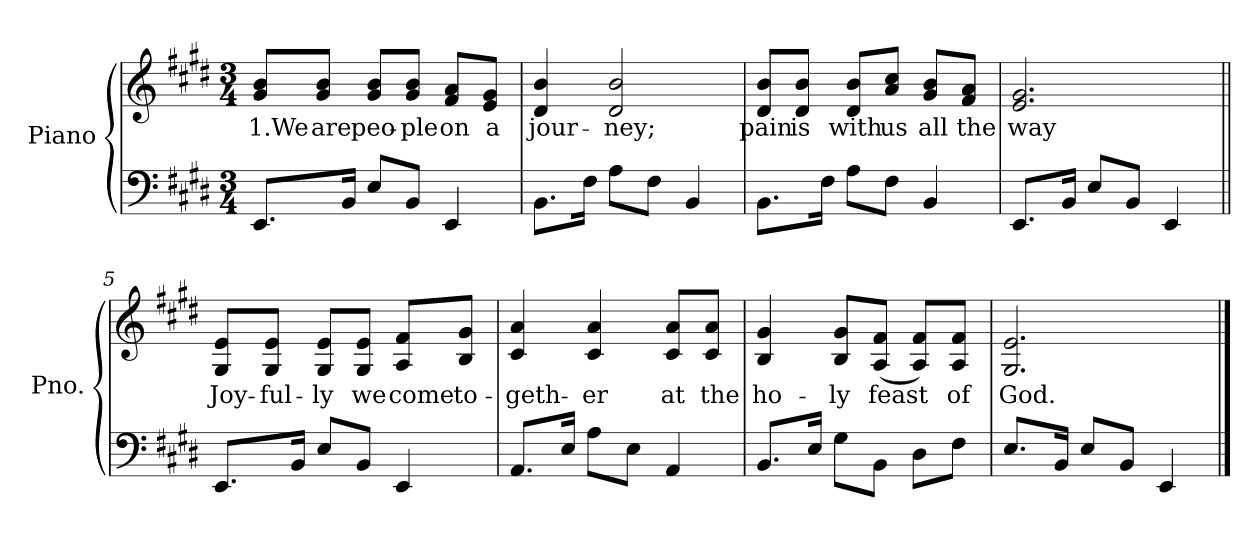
**kern	**kern	**text
*part1	*part1	*part1
*staff2	*staff1	*staff1
*I"Piano	*	*
*I'Pno.	*	*
*clefF4	*clefG2	*
*k[f#c#g#d#]	*k[f#c#g#d#]	*
*M3/4	*M3/4	*
=1	=1	=1
8.EE/L	8g#/ 8b/L	1.We
.	8g#/ 8b/J	are
16BB/Jk	.	.
8E/L	8g#/ 8b/L	peo-
8BB/J	8g#/ 8b/J	-ple
4EE/	8f#/ 8a/L	on
.	8e/ 8g#/J	a
=2	=2	=2
8.BB\L	4d#/ 4b/	jour-
16F#\Jk	.	.
8A\L	2d#/ 2b/	-ney;
8F#\J	.	.
4BB/	.	.
=3	=3	=3
8.BB\L	8d#/ 8b/L	pain
.	8d#/ 8b/J	is
16F#\Jk	.	.
8A\L	8d#/ 8b/L	with
8F#\J	8a/ 8cc#/J	us
4BB/	8g#/ 8b/L	all
.	8f#/ 8a/J	the
=4	=4	=4
8.EE/L	2.e/ 2.g#/	way
16BB/Jk	.	.
8E/L	.	.
8BB/J	.	.
4EE/	.	.
!!LO:LB:g=z
=5||	=5||	=5||
8.EE/L	8G#/ 8e/L	Joy-
.	8G#/ 8e/J	-ful-
16BB/Jk	.	.
8E/L	8G#/ 8e/L	-ly
8BB/J	8G#/ 8e/J	we
4EE/	8A/ 8f#/L	come
.	8B/ 8g#/J	to-
=6	=6	=6
8.AA/L	4c#/ 4a/	-geth-
16E/Jk	.	.
8A\L	4c#/ 4a/	-er
8E\J	.	.
4AA/	8c#/ 8a/L	at
.	8c#/ 8a/J	the
=7	=7	=7
8.BB/L	4B/ 4g#/	ho-
16E/Jk	.	.
8G#\L	8B/ 8g#/L	-ly
8BB\J	(8A/ 8f#/J	feast
8D#\L	8A/ 8f#/L)	.
8F#\J	8A/ 8f#/J	of
=8	=8	=8
8.E/L	2.G#/ 2.e/	God.
16BB/Jk	.	.
8E/L	.	.
8BB/J	.	.
4EE/	.	.
==	==	==
*-	*-	*-
